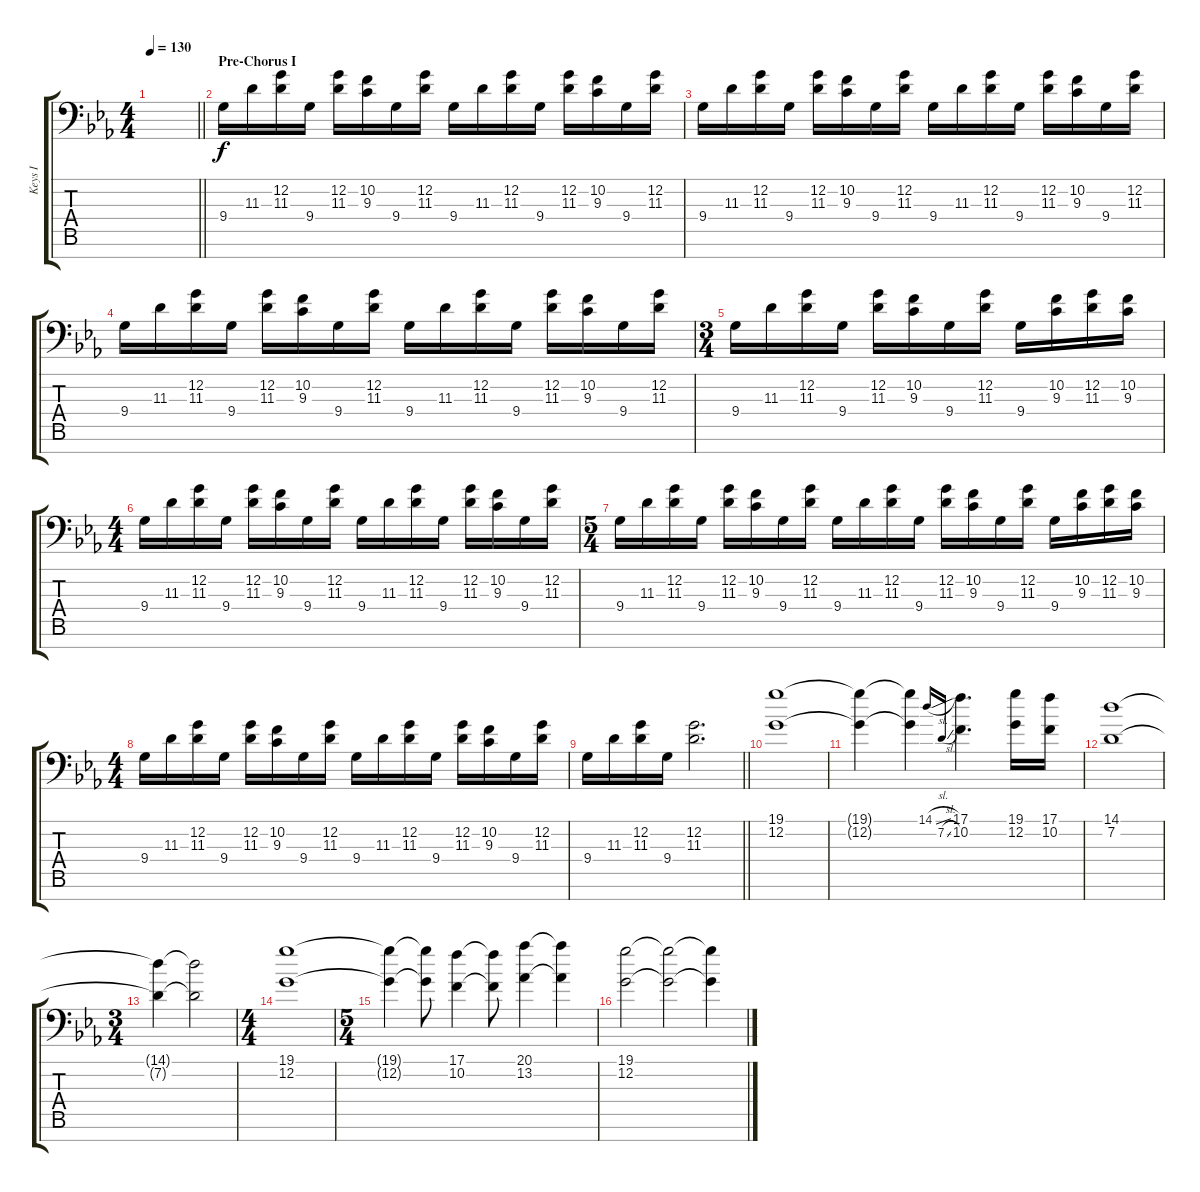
\track ("Keys I" "Keys I") {instrument stringensemble1}
\staff {score tabs}
\tuning (C4 G3 Eb3 Bb2 F2 C2 G1) {hide}
\ts (4 4)
\tempo 130
\clef f4
\barLineRight lightlight
\ks cminor
|
\section ("" "Pre-Chorus I")
9.4.16{volume 8 balance 14 instrument vibraphone} 11.3.16 (12.2 11.3).16 9.4.16 (12.2 11.3).16 (10.2 9.3).16 9.4.16 (12.2 11.3).16 9.4.16 11.3.16 (12.2 11.3).16 9.4.16 (12.2 11.3).16 (10.2 9.3).16 9.4.16 (12.2 11.3).16 |
9.4.16 11.3.16 (12.2 11.3).16 9.4.16 (12.2 11.3).16 (10.2 9.3).16 9.4.16 (12.2 11.3).16 9.4.16 11.3.16 (12.2 11.3).16{balance 2} 9.4.16 (12.2 11.3).16 (10.2 9.3).16 9.4.16 (12.2 11.3).16 |
9.4.16 11.3.16 (12.2 11.3).16 9.4.16 (12.2 11.3).16 (10.2 9.3).16 9.4.16 (12.2 11.3).16 9.4.16 11.3.16 (12.2 11.3).16 9.4.16 (12.2 11.3).16 (10.2 9.3).16 9.4.16 (12.2 11.3).16 |
\ts (3 4)
9.4.16 11.3.16 (12.2 11.3).16 9.4.16 (12.2 11.3).16 (10.2 9.3).16 9.4.16 (12.2 11.3).16 9.4.16 (10.2 9.3).16 (12.2 11.3).16 (10.2 9.3).16{balance 14} |
\ts (4 4)
9.4.16 11.3.16 (12.2 11.3).16 9.4.16 (12.2 11.3).16 (10.2 9.3).16 9.4.16 (12.2 11.3).16 9.4.16 11.3.16 (12.2 11.3).16 9.4.16 (12.2 11.3).16 (10.2 9.3).16 9.4.16 (12.2 11.3).16 |
\ts (5 4)
9.4.16 11.3.16 (12.2 11.3).16 9.4.16 (12.2 11.3).16 (10.2 9.3).16 9.4.16 (12.2 11.3).16 9.4.16 11.3.16 (12.2 11.3).16 9.4.16 (12.2 11.3).16 (10.2 9.3).16 9.4.16 (12.2 11.3).16{balance 8} 9.4.16 (10.2 9.3).16 (12.2 11.3).16 (10.2 9.3).16 |
\ts (4 4)
9.4.16 11.3.16 (12.2 11.3).16 9.4.16 (12.2 11.3).16 (10.2 9.3).16 9.4.16 (12.2 11.3).16 9.4.16 11.3.16 (12.2 11.3).16 9.4.16 (12.2 11.3).16 (10.2 9.3).16 9.4.16 (12.2 11.3).16 |
\barLineRight lightlight
9.4.16 11.3.16 (12.2 11.3).16 9.4.16 (12.2 11.3).2{d} |
(19.1 12.2).1{dy f volume 8 balance 8 instrument stringensemble1} |
(19.1{t} 12.2{t}).4 (19.1{t} 12.2{t}).4 14.1{sl}.16{gr onbeat} 7.2{sl}.16{gr onbeat} (17.1 10.2).4{d} (19.1 12.2).16 (17.1 10.2).16 |
(14.1 7.2).1 |
\ts (3 4)
(14.1{t} 7.2{t}).4 (14.1{t} 7.2{t}).2 |
\ts (4 4)
(19.1 12.2).1 |
\ts (5 4)
(19.1{t} 12.2{t}).4 (19.1{t} 12.2{t}).8 (17.1 10.2).4 (17.1{t} 10.2{t}).8 (20.1 13.2).4 (20.1{t} 13.2{t}).4 |
(19.1 12.2).2 (19.1{t} 12.2{t}).2 (19.1{t} 12.2{t}).4
